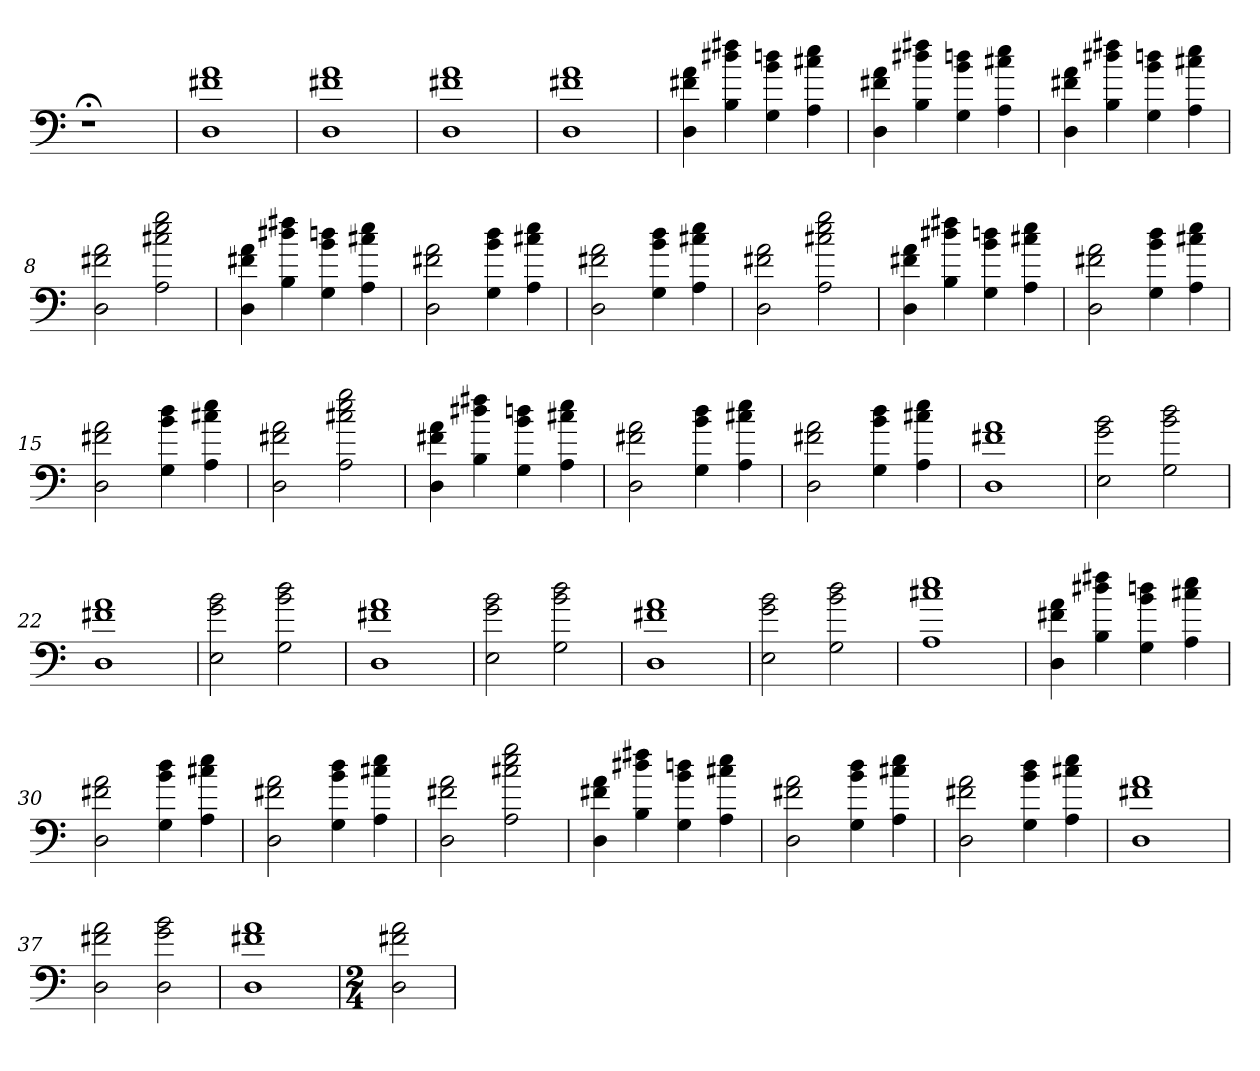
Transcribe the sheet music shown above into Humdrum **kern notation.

**kern
*part1
*staff1
=
1r;<
=1
1D 1f#X 1a
=2
1D 1f#X 1a
=3
1D 1f#X 1a
=4
1D 1f#X 1a
=5
4D 4f#X 4a
4B 4dd#X 4ff#X
4G 4b 4ddn
4A 4cc#X 4ee
=6
4D 4f#X 4a
4B 4dd#X 4ff#X
4G 4b 4ddn
4A 4cc#X 4ee
=7
4D 4f#X 4a
4B 4dd#X 4ff#X
4G 4b 4ddn
4A 4cc#X 4ee
=8
2D 2f#X 2a
2A 2cc#X 2ee 2gg
=9
4D 4f#X 4a
4B 4dd#X 4ff#X
4G 4b 4ddn
4A 4cc#X 4ee
=10
2D 2f#X 2a
4G 4b 4dd
4A 4cc#X 4ee
=11
2D 2f#X 2a
4G 4b 4dd
4A 4cc#X 4ee
=12
2D 2f#X 2a
2A 2cc#X 2ee 2gg
=13
4D 4f#X 4a
4B 4dd#X 4ff#X
4G 4b 4ddn
4A 4cc#X 4ee
=14
2D 2f#X 2a
4G 4b 4dd
4A 4cc#X 4ee
=15
2D 2f#X 2a
4G 4b 4dd
4A 4cc#X 4ee
=16
2D 2f#X 2a
2A 2cc#X 2ee 2gg
=17
4D 4f#X 4a
4B 4dd#X 4ff#X
4G 4b 4ddn
4A 4cc#X 4ee
=18
2D 2f#X 2a
4G 4b 4dd
4A 4cc#X 4ee
=19
2D 2f#X 2a
4G 4b 4dd
4A 4cc#X 4ee
=20
1D 1f#X 1a
=21
2E 2g 2b
2G 2b 2dd
=22
1D 1f#X 1a
=23
2E 2g 2b
2G 2b 2dd
=24
1D 1f#X 1a
=25
2E 2g 2b
2G 2b 2dd
=26
1D 1f#X 1a
=27
2E 2g 2b
2G 2b 2dd
=28
1A 1cc#X 1ee
=29
4D 4f#X 4a
4B 4dd#X 4ff#X
4G 4b 4ddn
4A 4cc#X 4ee
=30
2D 2f#X 2a
4G 4b 4dd
4A 4cc#X 4ee
=31
2D 2f#X 2a
4G 4b 4dd
4A 4cc#X 4ee
=32
2D 2f#X 2a
2A 2cc#X 2ee 2gg
=33
4D 4f#X 4a
4B 4dd#X 4ff#X
4G 4b 4ddn
4A 4cc#X 4ee
=34
2D 2f#X 2a
4G 4b 4dd
4A 4cc#X 4ee
=35
2D 2f#X 2a
4G 4b 4dd
4A 4cc#X 4ee
=36
1D 1f#X 1a
=37
2D 2f#X 2a
2D 2g 2b
=38
1D 1f#X 1a
=39
*M2/4
2D 2f#X 2a
=
*-
